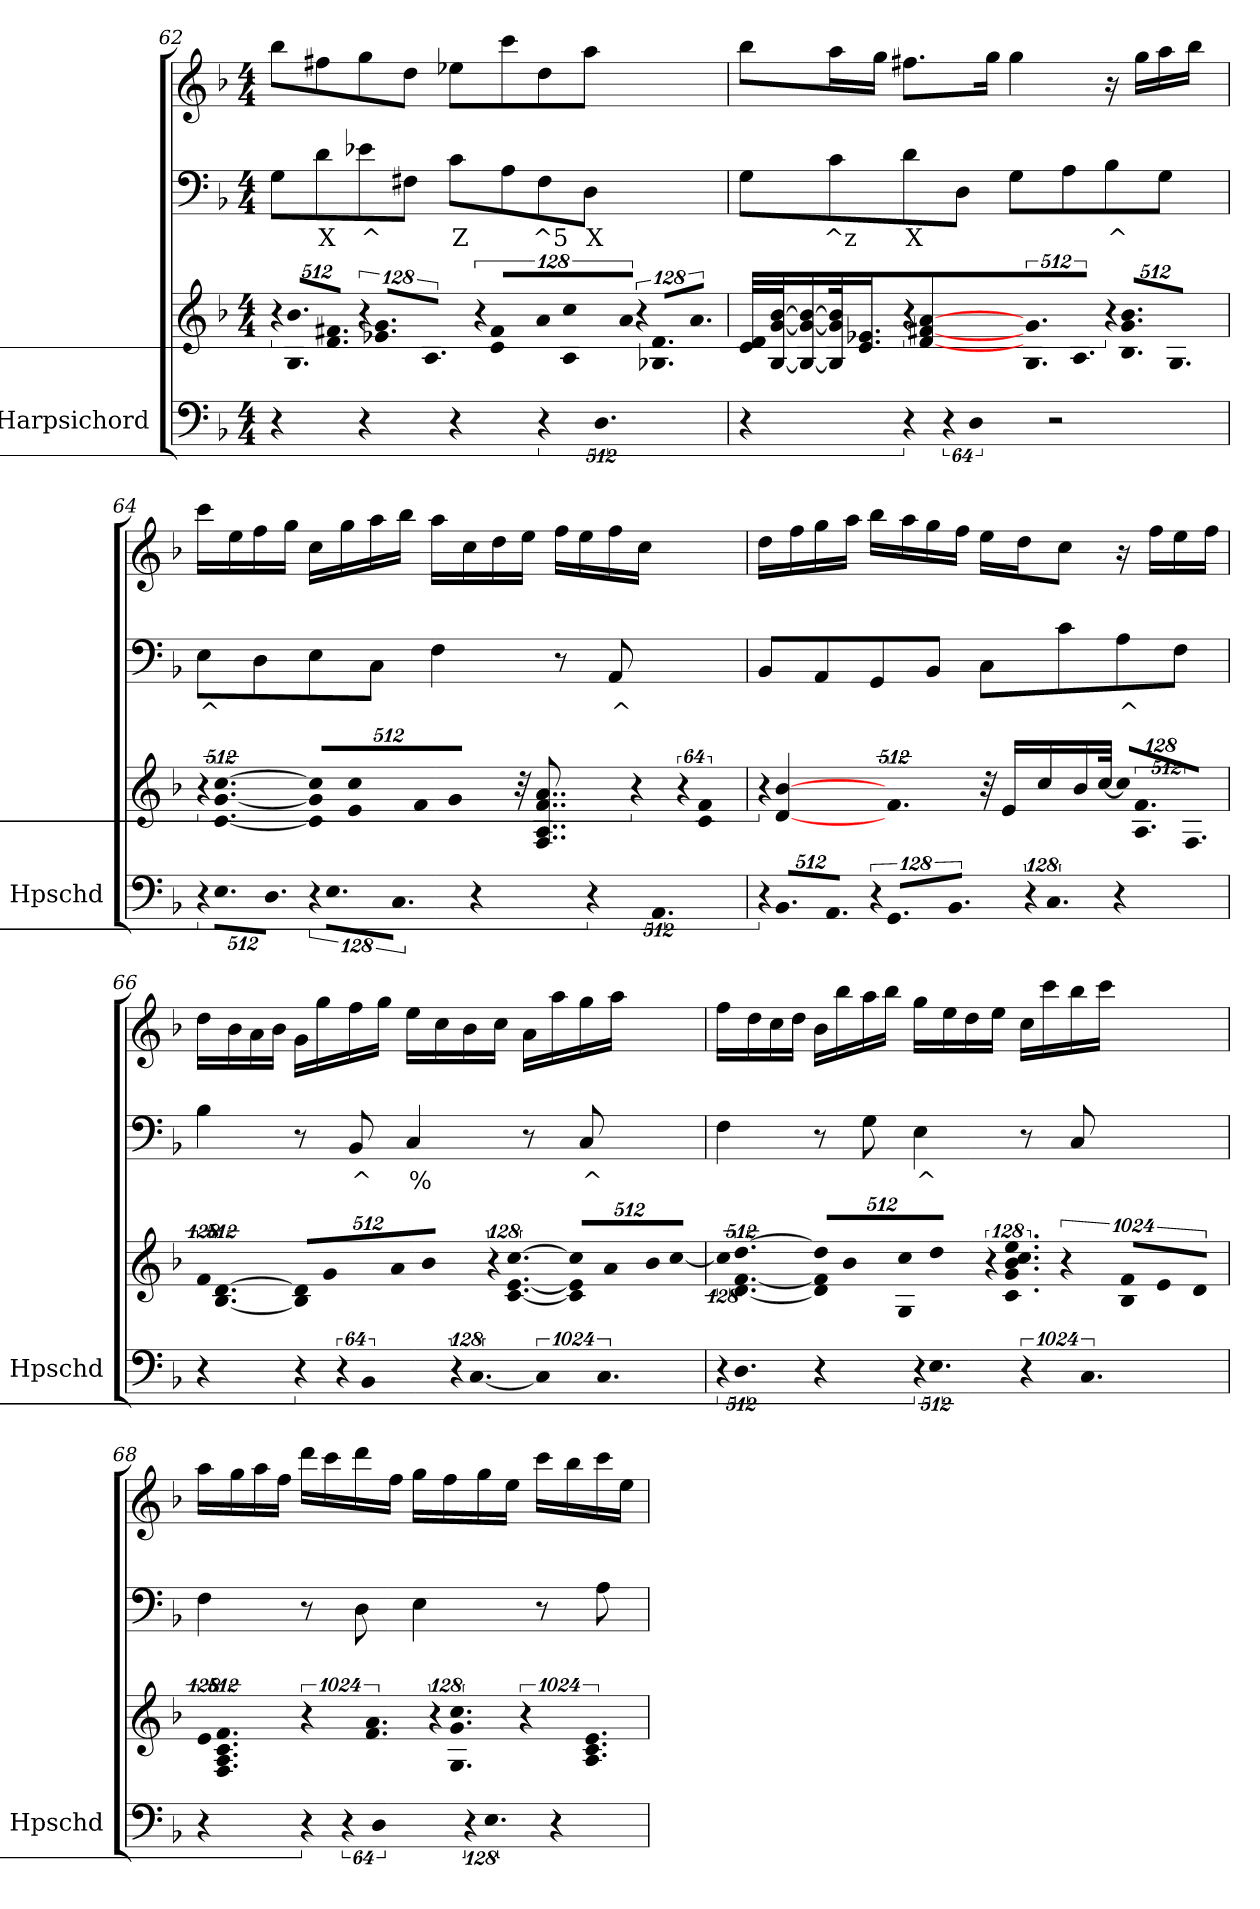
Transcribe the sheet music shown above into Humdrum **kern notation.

**kern	**kern	**kern	**text	**kern
*part3	*part3	*part2	*part2	*part1
*staff4	*staff3	*staff2	*staff2	*staff1
*I"Harpsichord	*	*	*	*
*I'Hpschd	*	*	*	*
*clefF4	*clefG2	*clefF4	*	*clefG2
*k[b-]	*k[b-]	*k[b-]	*	*k[b-]
*F:	*F:	*F:	*	*F:
*M4/4	*M4/4	*M4/4	*	*M4/4
=62	=62	=62	=62	=62
!	!LO:N:vis=16	!	!	!
4r	2048%73r	8G\L	.	8bb-\L
!	!LO:N:vis=8.	!	!	!
.	4096%439G/ 4096%439b-/L	.	.	.
!	!	!	!LO:LY:b	!
.	.	8d\	X	8ff#X\
!	!LO:N:vis=8.	!	!	!
.	4096%439d/ 4096%439f#/J	.	.	.
!	!LO:N:vis=16	!	!LO:LY:b	!
4r	2048%73r	8e-X\	^	8gg\
!	!LO:N:vis=8.	!	!	!
.	4096%439e-/ 4096%439g/L	.	.	.
.	.	8F#X\J	.	8dd\J
!	!LO:N:vis=8.	!	!	!
.	4096%439A/J	.	.	.
!	!LO:N:vis=16	!	!LO:LY:b	!
4r	2048%73r	8c\L	Z	8ee-X\L
!	!LO:N:vis=16	!	!	!
.	4096%147c/ 4096%147f#/KL	.	.	.
!	!LO:N:vis=8	!	!	!
.	1024%73a/	.	.	.
.	.	8A\	.	8ccc\
!	!LO:N:vis=8	!	!	!
.	4096%293A/ 4096%293cc/	.	.	.
!	!LO:N:vis=16	!	!	!
.	2048%73a/Jk	.	.	.
!LO:N:vis=4	!LO:N:vis=16	!	!LO:LY:b	!
4096%585r	2048%73r	8F#\	^5	8dd\
!	!LO:N:vis=8.	!	!	!
.	4096%439G-/ 4096%439d/L	.	.	.
!	!	!	!LO:LY:b	!
.	.	8D\J	X	8aa\J
!LO:N:vis=8.	!LO:N:vis=8.	!	!	!
4096%439D\	4096%439a/J	.	.	.
=63	=63	=63	=63	=63
4r	32c/ 32d/LLL	8G\L	.	8bb-\L
.	[32G/ [32g/ [32b-/J	.	.	.
.	16G/_ 16g/_ 16b-/_	.	.	.
!	!	!	!LO:LY:b	!
.	32G/] 32g/] 32b-/]k	8c\	^z	16aa\L
.	16.c/ 16.e-/JJ	.	.	.
.	.	.	.	16gg\JJ
!LO:N:vis=8	!LO:N:vis=16	!	!LO:LY:b	!
2048%205r	2048%73r	8d\	X	8.ff#X\L
.	[4d/ [4f#/ [4a/	.	.	.
!LO:N:vis=16	!	!	!	!
1024%51r	.	.	.	.
.	.	8D\J	.	.
!LO:N:vis=8	!	!	!	!
2048%205D\	.	.	.	.
.	.	.	.	16gg\Jk
2r	.	8G\L	.	4gg\
!	!LO:N:vis=8.	!	!	!
.	4096%439G/ 4096%439g/	.	.	.
.	.	8A\	.	.
!	!LO:N:vis=8.	!	!	!
.	4096%439A/J	.	.	.
!	!LO:N:vis=16	!	!LO:LY:b	!
.	2048%73r	8B-\	^	16r
!	!LO:N:vis=8.	!	!	!
.	4096%439B-/ 4096%439g/ 4096%439b-/L	.	.	.
.	.	.	.	16gg\LL
.	.	8G\J	.	16aa\
!	!LO:N:vis=8.	!	!	!
.	4096%439G/J	.	.	.
.	.	.	.	16bb-\JJ
!!LO:LB:g=z
=64	=64	=64	=64	=64
!LO:N:vis=16	!LO:N:vis=16	!	!LO:LY:b	!
2048%73r	2048%73r	8E\L	^	16ccc\LL
!LO:N:vis=8.	!LO:N:vis=4.	!	!	!
4096%439E\L	[2048%439c/ [2048%439g/ [2048%439cc/	.	.	.
.	.	.	.	16ee\
.	.	8D\	.	16ff\
!LO:N:vis=8.	!	!	!	!
4096%439D\J	.	.	.	.
.	.	.	.	16gg\JJ
!LO:N:vis=16	!LO:N:vis=8	!	!	!
2048%73r	4096%293c/] 4096%293g/] 4096%293cc/]L	8E\	.	16cc\LL
!LO:N:vis=8.	!	!	!	!
4096%439E\L	.	.	.	.
.	.	.	.	16gg\
!	!LO:N:vis=8	!	!	!
.	1024%73e/ 1024%73cc/	.	.	.
.	.	8C\J	.	16aa\
!LO:N:vis=8.	!LO:N:vis=8	!	!	!
4096%439C\J	4096%293f/	.	.	.
.	.	.	.	16bb-\JJ
!	!LO:N:vis=16	!	!	!
.	2048%73g/Jk	.	.	.
4r	32r	4F\	.	16aa\LL
.	8..F/ 8..A/ 8..f/ 8..a/	.	.	.
.	.	.	.	16cc\
.	.	.	.	16dd\
.	.	.	.	16ee\JJ
!LO:N:vis=4	!LO:N:vis=8	!	!	!
4096%585r	2048%205r	8r	.	16ff\LL
.	.	.	.	16ee\
!	!LO:N:vis=16	!	!	!
.	1024%51r	.	.	.
!	!	!	!LO:LY:b	!
.	.	8AA/	^	16ff\
!LO:N:vis=8.	!	!	!	!
4096%439AA\	.	.	.	.
!	!LO:N:vis=8	!	!	!
.	2048%205c/ 2048%205f/	.	.	.
.	.	.	.	16cc\JJ
=65	=65	=65	=65	=65
!LO:N:vis=16	!LO:N:vis=16	!	!	!
2048%73r	2048%73r	8BB-/L	.	16dd\LL
!LO:N:vis=8.	!	!	!	!
4096%439BB-/L	[4d/ [4b-/	.	.	.
.	.	.	.	16ff\
.	.	8AA/	.	16gg\
!LO:N:vis=8.	!	!	!	!
4096%439AA/J	.	.	.	.
.	.	.	.	16aa\JJ
!LO:N:vis=16	!	!	!	!
2048%73r	.	8GG/	.	16bb-\LL
!LO:N:vis=8.	!LO:N:vis=4.	!	!	!
4096%439GG/L	2048%439f/	.	.	.
.	.	.	.	16aa\
.	.	8BB-/J	.	16gg\
!LO:N:vis=8.	!	!	!	!
4096%439BB-/J	.	.	.	.
.	.	.	.	16ff\JJ
!LO:N:vis=16	!	!	!	!
2048%73r	32r	8C\L	.	16ee\LL
.	16e/LL	.	.	.
!LO:N:vis=4.	!	!	!	!
2048%439C/	.	.	.	.
.	.	.	.	16dd\J
.	16cc/	.	.	.
.	.	8c\	.	8cc\J
.	16b-/	.	.	.
.	[32cc/JJk	.	.	.
!	!LO:N:vis=16	!	!LO:LY:b	!
4r	2048%73cc/KL]	8A\	^	16r
!	!LO:N:vis=8.	!	!	!
.	4096%439A/ 4096%439f/	.	.	.
.	.	.	.	16ff\LL
.	.	8F\J	.	16ee\
!	!LO:N:vis=8.	!	!	!
.	4096%439F/J	.	.	.
.	.	.	.	16ff\JJ
=66	=66	=66	=66	=66
!	!LO:N:vis=16	!	!	!
4r	2048%73f/	4B-\	.	16dd\LL
!	!LO:N:vis=4.	!	!	!
.	[2048%439B-/ [2048%439d/	.	.	.
.	.	.	.	16b-\
.	.	.	.	16a\
.	.	.	.	16b-\JJ
!LO:N:vis=8	!LO:N:vis=8	!	!	!
2048%205r	4096%293B-/] 4096%293d/]L	8r	.	16g\LL
.	.	.	.	16gg\
!	!LO:N:vis=8	!	!	!
.	1024%73g/	.	.	.
!LO:N:vis=16	!	!	!	!
1024%51r	.	.	.	.
!	!	!	!LO:LY:b	!
.	.	8BB-/	^	16ff\
!	!LO:N:vis=8	!	!	!
.	4096%293a/	.	.	.
!LO:N:vis=8	!	!	!	!
2048%205BB-/	.	.	.	.
.	.	.	.	16gg\JJ
!	!LO:N:vis=16	!	!	!
.	2048%73b-/Jk	.	.	.
!LO:N:vis=16	!LO:N:vis=16	!	!LO:LY:b	!
2048%73r	2048%73r	4C/	%	16ee\LL
!LO:N:vis=4.	!LO:N:vis=4.	!	!	!
[2048%439C/	[2048%439c/ [2048%439e/ [2048%439cc/	.	.	.
.	.	.	.	16cc\
.	.	.	.	16b-\
.	.	.	.	16cc\JJ
!LO:N:vis=4	!LO:N:vis=8	!	!	!
4096%585C/]	4096%293c/] 4096%293e/] 4096%293cc/]L	8r	.	16a\LL
.	.	.	.	16aa\
!	!LO:N:vis=8	!	!	!
.	1024%73a/	.	.	.
!	!	!	!LO:LY:b	!
.	.	8C/	^	16gg\
!LO:N:vis=8.	!LO:N:vis=8	!	!	!
4096%439C/	4096%293b-/	.	.	.
.	.	.	.	16aa\JJ
!	!LO:N:vis=16	!	!	!
.	[2048%73cc/Jk	.	.	.
!!LO:PB:g=z
=67	=67	=67	=67	=67
!LO:N:vis=16	!LO:N:vis=16	!	!	!
2048%73r	2048%73cc\]	4F\	.	16ff\LL
!LO:N:vis=4.	!LO:N:vis=4.	!	!	!
2048%439D\	[2048%439d/ [2048%439f/ [2048%439dd/	.	.	.
.	.	.	.	16dd\
.	.	.	.	16cc\
.	.	.	.	16dd\JJ
!	!LO:N:vis=8	!	!	!
4r	4096%293d/] 4096%293f/] 4096%293dd/]L	8r	.	16b-\LL
.	.	.	.	16bb-\
!	!LO:N:vis=8	!	!	!
.	1024%73b-/	.	.	.
.	.	8G\	.	16aa\
!	!LO:N:vis=8	!	!	!
.	4096%293G/ 4096%293cc/	.	.	.
.	.	.	.	16bb-\JJ
!	!LO:N:vis=16	!	!	!
.	2048%73dd/Jk	.	.	.
!LO:N:vis=16	!LO:N:vis=16	!	!LO:LY:b	!
2048%73r	2048%73r	4E\	^	16gg\LL
!LO:N:vis=4.	!LO:N:vis=4.	!	!	!
2048%439E\	2048%439c/ 2048%439g/ 2048%439b-/ 2048%439cc/ 2048%439ee/	.	.	.
.	.	.	.	16ee\
.	.	.	.	16dd\
.	.	.	.	16ee\JJ
!LO:N:vis=4	!LO:N:vis=4	!	!	!
4096%585r	4096%585r	8r	.	16cc\LL
.	.	.	.	16ccc\
.	.	8C/	.	16bb-\
!LO:N:vis=8.	!LO:N:vis=16	!	!	!
4096%439C/	2048%73B-/ 2048%73f/LL	.	.	.
!	!LO:N:vis=16	!	!	!
.	4096%147e/	.	.	.
.	.	.	.	16ccc\JJ
!	!LO:N:vis=16	!	!	!
.	2048%73d/JJ	.	.	.
=68	=68	=68	=68	=68
!	!LO:N:vis=16	!	!	!
4r	2048%73e/	4F\	.	16aa\LL
!	!LO:N:vis=4.	!	!	!
.	2048%439F/ 2048%439A/ 2048%439c/ 2048%439f/	.	.	.
.	.	.	.	16gg\
.	.	.	.	16aa\
.	.	.	.	16ff\JJ
!LO:N:vis=8	!LO:N:vis=4	!	!	!
2048%205r	4096%585r	8r	.	16ddd\LL
.	.	.	.	16ccc\
!LO:N:vis=16	!	!	!	!
1024%51r	.	.	.	.
.	.	8D\	.	16ddd\
!	!LO:N:vis=8.	!	!	!
.	4096%439f/ 4096%439a/	.	.	.
!LO:N:vis=8	!	!	!	!
2048%205D\	.	.	.	.
.	.	.	.	16ff\JJ
!LO:N:vis=16	!LO:N:vis=16	!	!	!
2048%73r	2048%73r	4E\	.	16gg\LL
!LO:N:vis=4.	!LO:N:vis=4.	!	!	!
2048%439E\	2048%439G/ 2048%439g/ 2048%439cc/	.	.	.
.	.	.	.	16ff\
.	.	.	.	16gg\
.	.	.	.	16ee\JJ
!	!LO:N:vis=4	!	!	!
4r	4096%585r	8r	.	16ccc\LL
.	.	.	.	16bb-\
.	.	8A\	.	16ccc\
!	!LO:N:vis=8.	!	!	!
.	4096%439A/ 4096%439c/ 4096%439e/	.	.	.
.	.	.	.	16ee\JJ
=	=	=	=	=
*-	*-	*-	*-	*-
